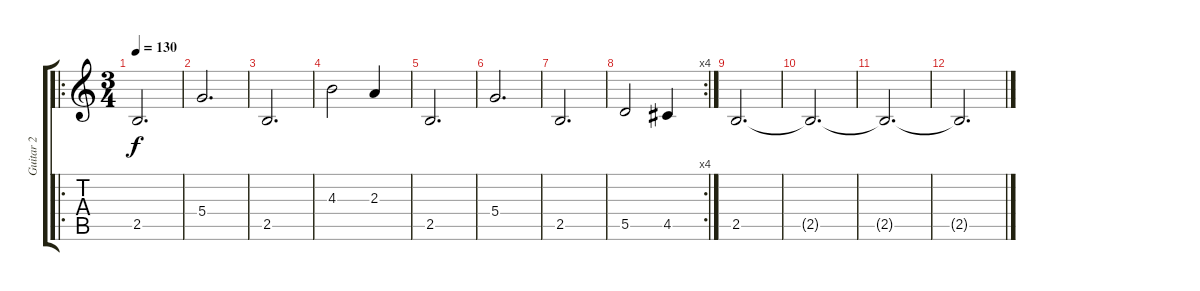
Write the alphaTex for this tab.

\track ("Guitar 2" "Guitar 2") {instrument distortionguitar}
\staff {score tabs}
\tuning (E4 B3 G3 D3 A2 E2) {hide}
\ro
\ts (3 4)
\tempo 130
\clef g2
\ks c
2.5.2{d dy f} |
5.4.2{d} |
2.5.2{d} |
4.3.2 2.3.4 |
2.5.2{d} |
5.4.2{d} |
2.5.2{d} |
\rc 4
5.5.2 4.5.4 |
2.5.2{d} |
2.5{t}.2{d} |
2.5{t}.2{d} |
2.5{t}.2{d}
